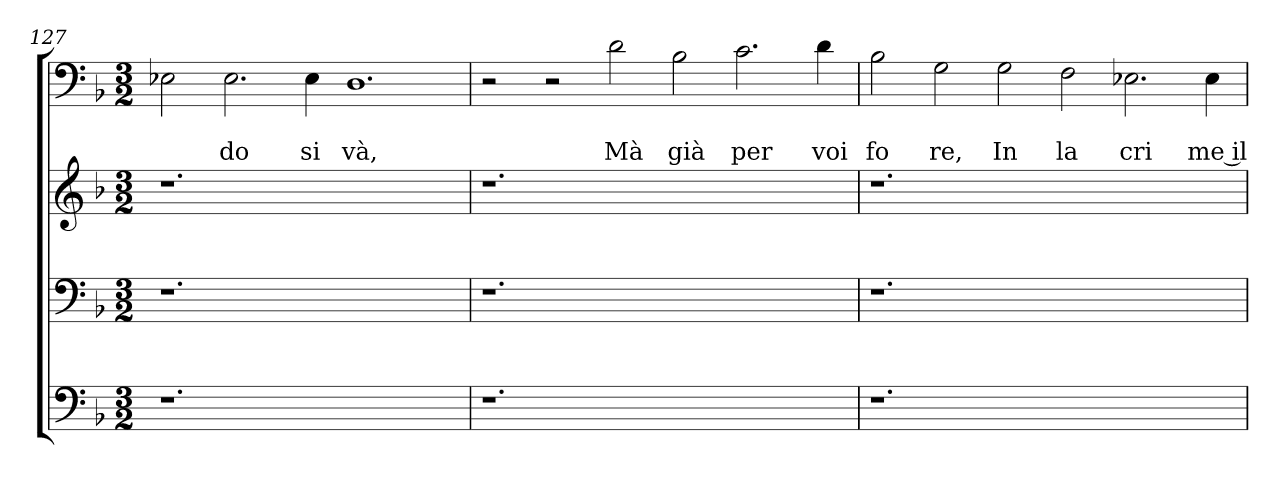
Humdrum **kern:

**kern	**kern	**kern	**kern	**text	**text
*part4	*part3	*part2	*part1	*part1	*part1
*staff4	*staff3	*staff2	*staff1	*staff1	*staff1
*clefF4	*clefF4	*clefG2	*clefF4	*	*
*k[b-]	*k[b-]	*k[b-]	*k[b-]	*	*
*F:	*F:	*F:	*F:	*	*
*M3/2	*M3/2	*M3/2	*M3/2	*	*
=127	=127	=127	=127	=127	=127
1.r	1.r	1.r	2E-X\	.	.
!	!	!	!	!	!LO:LY:b:rj
.	.	.	2.E-\	.	do
!	!	!	!	!	!LO:LY:b
.	.	.	4E-\	.	si
!	!	!	!	!	!LO:LY:b
1.ryy	1.ryy	1.ryy	1.D	.	và,
=128	=128	=128	=128	=128	=128
1.r	1.r	1.r	2r	.	.
.	.	.	2r	.	.
!	!	!	!	!	!LO:LY:b
.	.	.	2d\	.	Mà
!	!	!	!	!	!LO:LY:b
1.ryy	1.ryy	1.ryy	2B-\	.	già
!	!	!	!	!	!LO:LY:b
.	.	.	2.c\	.	per
!	!	!	!	!	!LO:LY:b
.	.	.	4d\	.	voi
=129	=129	=129	=129	=129	=129
!	!	!	!	!	!LO:LY:b
1.r	1.r	1.r	2B-\	.	fo
!	!	!	!	!	!LO:LY:b
.	.	.	2G\	.	re,
!	!	!	!	!	!LO:LY:b
.	.	.	2G\	.	In
!	!	!	!	!	!LO:LY:b
1.ryy	1.ryy	1.ryy	2F\	.	la
!	!	!	!	!	!LO:LY:b
.	.	.	2.E-X\	.	cri
!	!	!	!	!	!LO:LY:b
.	.	.	4E-\	.	me il
=	=	=	=	=	=
*-	*-	*-	*-	*-	*-
